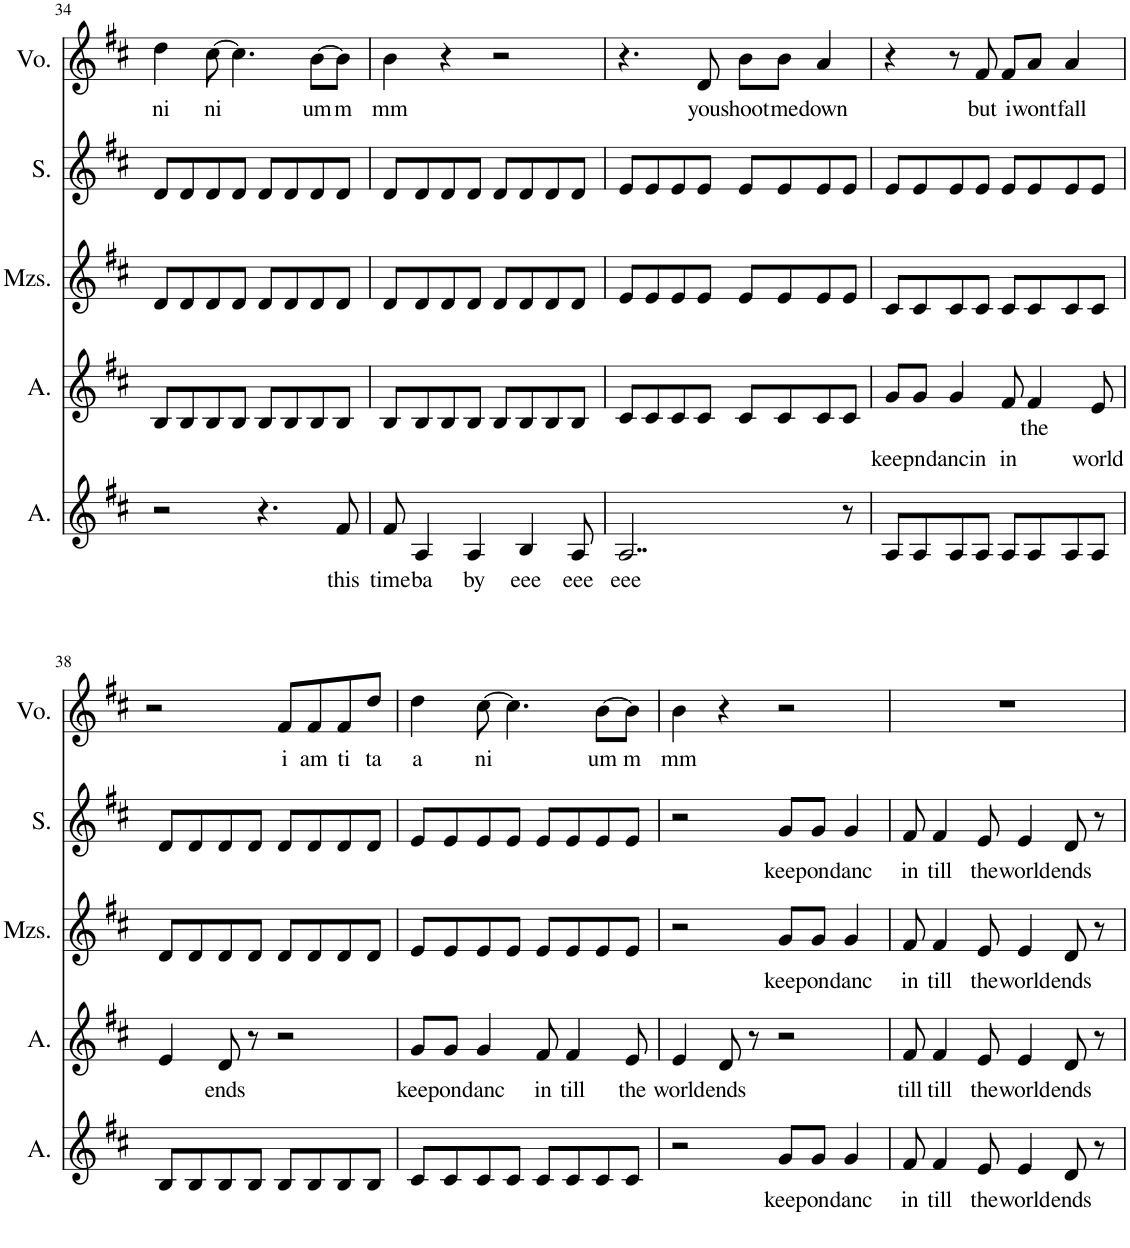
**kern	**text	**kern	**text	**kern	**text	**kern	**text	**kern	**text
*part5	*part5	*part4	*part4	*part3	*part3	*part2	*part2	*part1	*part1
*staff5	*staff5	*staff4	*staff4	*staff3	*staff3	*staff2	*staff2	*staff1	*staff1
*I"Alto	*	*I"Alto	*	*I"Mezzosoprano	*	*I"Soprano	*	*I"Voice	*
*I'A.	*	*I'A.	*	*I'Mzs.	*	*I'S.	*	*I'Vo.	*
!!LO:PB:g=z
*clefG2	*	*clefG2	*	*clefG2	*	*clefG2	*	*clefG2	*
*k[f#c#]	*	*k[f#c#]	*	*k[f#c#]	*	*k[f#c#]	*	*k[f#c#]	*
*M4/4	*	*M4/4	*	*M4/4	*	*M4/4	*	*M4/4	*
=34	=34	=34	=34	=34	=34	=34	=34	=34	=34
!	!	!	!	!	!	!	!	!	!LO:LY:b
2r	.	8B/L	.	8d/L	.	8d/L	.	4dd\	ni
.	.	8B/	.	8d/	.	8d/	.	.	.
!	!	!	!	!	!	!	!	!	!LO:LY:b
.	.	8B/	.	8d/	.	8d/	.	[8cc#\	ni
.	.	8B/J	.	8d/J	.	8d/J	.	4.cc#\]	.
4.r	.	8B/L	.	8d/L	.	8d/L	.	.	.
.	.	8B/	.	8d/	.	8d/	.	.	.
!	!	!	!	!	!	!	!	!	!LO:LY:b
.	.	8B/	.	8d/	.	8d/	.	[8b\L	um
!	!LO:LY:b	!	!	!	!	!	!	!	!LO:LY:b
8f#/	this	8B/J	.	8d/J	.	8d/J	.	8b\J]	m
=35	=35	=35	=35	=35	=35	=35	=35	=35	=35
!	!LO:LY:b	!	!	!	!	!	!	!	!LO:LY:b
8f#/	time	8B/L	.	8d/L	.	8d/L	.	4b\	mm
!	!LO:LY:b	!	!	!	!	!	!	!	!
4A/	ba	8B/	.	8d/	.	8d/	.	.	.
.	.	8B/	.	8d/	.	8d/	.	4r	.
!	!LO:LY:b	!	!	!	!	!	!	!	!
4A/	by	8B/J	.	8d/J	.	8d/J	.	.	.
.	.	8B/L	.	8d/L	.	8d/L	.	2r	.
!	!LO:LY:b	!	!	!	!	!	!	!	!
4B/	eee	8B/	.	8d/	.	8d/	.	.	.
.	.	8B/	.	8d/	.	8d/	.	.	.
!	!LO:LY:b	!	!	!	!	!	!	!	!
8A/	eee	8B/J	.	8d/J	.	8d/J	.	.	.
=36	=36	=36	=36	=36	=36	=36	=36	=36	=36
!	!LO:LY:b	!	!	!	!	!	!	!	!
2..A/	eee	8c#/L	.	8e/L	.	8e/L	.	4.r	.
.	.	8c#/	.	8e/	.	8e/	.	.	.
.	.	8c#/	.	8e/	.	8e/	.	.	.
!	!	!	!	!	!	!	!	!	!LO:LY:b
.	.	8c#/J	.	8e/J	.	8e/J	.	8d/	you
!	!	!	!	!	!	!	!	!	!LO:LY:b
.	.	8c#/L	.	8e/L	.	8e/L	.	8b\L	shoot
!	!	!	!	!	!	!	!	!	!LO:LY:b
.	.	8c#/	.	8e/	.	8e/	.	8b\J	me
!	!	!	!	!	!	!	!	!	!LO:LY:b
.	.	8c#/	.	8e/	.	8e/	.	4a/	down
8r	.	8c#/J	.	8e/J	.	8e/J	.	.	.
=37	=37	=37	=37	=37	=37	=37	=37	=37	=37
!	!	!	!LO:LY:b	!	!	!	!	!	!
8A/L	.	8g/L	keep	8c#/L	.	8e/L	.	4r	.
!	!	!	!LO:LY:b	!	!	!	!	!	!
8A/	.	8g/J	n	8c#/	.	8e/	.	.	.
!	!	!	!LO:LY:b	!	!	!	!	!	!
8A/	.	4g/	dancin	8c#/	.	8e/	.	8r	.
!	!	!	!	!	!	!	!	!	!LO:LY:b
8A/J	.	.	.	8c#/J	.	8e/J	.	8f#/	but
!	!	!	!LO:LY:b	!	!	!	!	!	!LO:LY:b
8A/L	.	8f#/	in	8c#/L	.	8e/L	.	8f#/L	i
!	!	!	!LO:LY:b	!	!	!	!	!	!LO:LY:b
8A/	.	4f#/	the	8c#/	.	8e/	.	8a/J	wont
!	!	!	!	!	!	!	!	!	!LO:LY:b
8A/	.	.	.	8c#/	.	8e/	.	4a/	fall
!	!	!	!LO:LY:b	!	!	!	!	!	!
8A/J	.	8e/	world	8c#/J	.	8e/J	.	.	.
!!LO:LB:g=z
=38	=38	=38	=38	=38	=38	=38	=38	=38	=38
8B/L	.	4e/	.	8d/L	.	8d/L	.	2r	.
8B/	.	.	.	8d/	.	8d/	.	.	.
!	!	!	!LO:LY:b	!	!	!	!	!	!
8B/	.	8d/	ends	8d/	.	8d/	.	.	.
8B/J	.	8r	.	8d/J	.	8d/J	.	.	.
!	!	!	!	!	!	!	!	!	!LO:LY:b
8B/L	.	2r	.	8d/L	.	8d/L	.	8f#/L	i
!	!	!	!	!	!	!	!	!	!LO:LY:b
8B/	.	.	.	8d/	.	8d/	.	8f#/	am
!	!	!	!	!	!	!	!	!	!LO:LY:b
8B/	.	.	.	8d/	.	8d/	.	8f#/	ti
!	!	!	!	!	!	!	!	!	!LO:LY:b
8B/J	.	.	.	8d/J	.	8d/J	.	8dd/J	ta
=39	=39	=39	=39	=39	=39	=39	=39	=39	=39
!	!	!	!LO:LY:b	!	!	!	!	!	!LO:LY:b
8c#/L	.	8g/L	keep	8e/L	.	8e/L	.	4dd\	a
!	!	!	!LO:LY:b	!	!	!	!	!	!
8c#/	.	8g/J	on	8e/	.	8e/	.	.	.
!	!	!	!LO:LY:b	!	!	!	!	!	!LO:LY:b
8c#/	.	4g/	danc	8e/	.	8e/	.	[8cc#\	ni
8c#/J	.	.	.	8e/J	.	8e/J	.	4.cc#\]	.
!	!	!	!LO:LY:b	!	!	!	!	!	!
8c#/L	.	8f#/	in	8e/L	.	8e/L	.	.	.
!	!	!	!LO:LY:b	!	!	!	!	!	!
8c#/	.	4f#/	till	8e/	.	8e/	.	.	.
!	!	!	!	!	!	!	!	!	!LO:LY:b
8c#/	.	.	.	8e/	.	8e/	.	[8b\L	um
!	!	!	!LO:LY:b	!	!	!	!	!	!LO:LY:b
8c#/J	.	8e/	the	8e/J	.	8e/J	.	8b\J]	m
=40	=40	=40	=40	=40	=40	=40	=40	=40	=40
!	!	!	!LO:LY:b	!	!	!	!	!	!LO:LY:b
2r	.	4e/	world	2r	.	2r	.	4b\	mm
!	!	!	!LO:LY:b	!	!	!	!	!	!
.	.	8d/	ends	.	.	.	.	4r	.
.	.	8r	.	.	.	.	.	.	.
!	!LO:LY:b	!	!	!	!LO:LY:b	!	!LO:LY:b	!	!
8g/L	keep	2r	.	8g/L	keep	8g/L	keep	2r	.
!	!LO:LY:b	!	!	!	!LO:LY:b	!	!LO:LY:b	!	!
8g/J	on	.	.	8g/J	on	8g/J	on	.	.
!	!LO:LY:b	!	!	!	!LO:LY:b	!	!LO:LY:b	!	!
4g/	danc	.	.	4g/	danc	4g/	danc	.	.
=41	=41	=41	=41	=41	=41	=41	=41	=41	=41
!	!LO:LY:b	!	!LO:LY:b	!	!LO:LY:b	!	!LO:LY:b	!	!
8f#/	in	8f#/	till	8f#/	in	8f#/	in	1r	.
!	!LO:LY:b	!	!LO:LY:b	!	!LO:LY:b	!	!LO:LY:b	!	!
4f#/	till	4f#/	till	4f#/	till	4f#/	till	.	.
!	!LO:LY:b	!	!LO:LY:b	!	!LO:LY:b	!	!LO:LY:b	!	!
8e/	the	8e/	the	8e/	the	8e/	the	.	.
!	!LO:LY:b	!	!LO:LY:b	!	!LO:LY:b	!	!LO:LY:b	!	!
4e/	world	4e/	world	4e/	world	4e/	world	.	.
!	!LO:LY:b	!	!LO:LY:b	!	!LO:LY:b	!	!LO:LY:b	!	!
8d/	ends	8d/	ends	8d/	ends	8d/	ends	.	.
8r	.	8r	.	8r	.	8r	.	.	.
=	=	=	=	=	=	=	=	=	=
*-	*-	*-	*-	*-	*-	*-	*-	*-	*-
